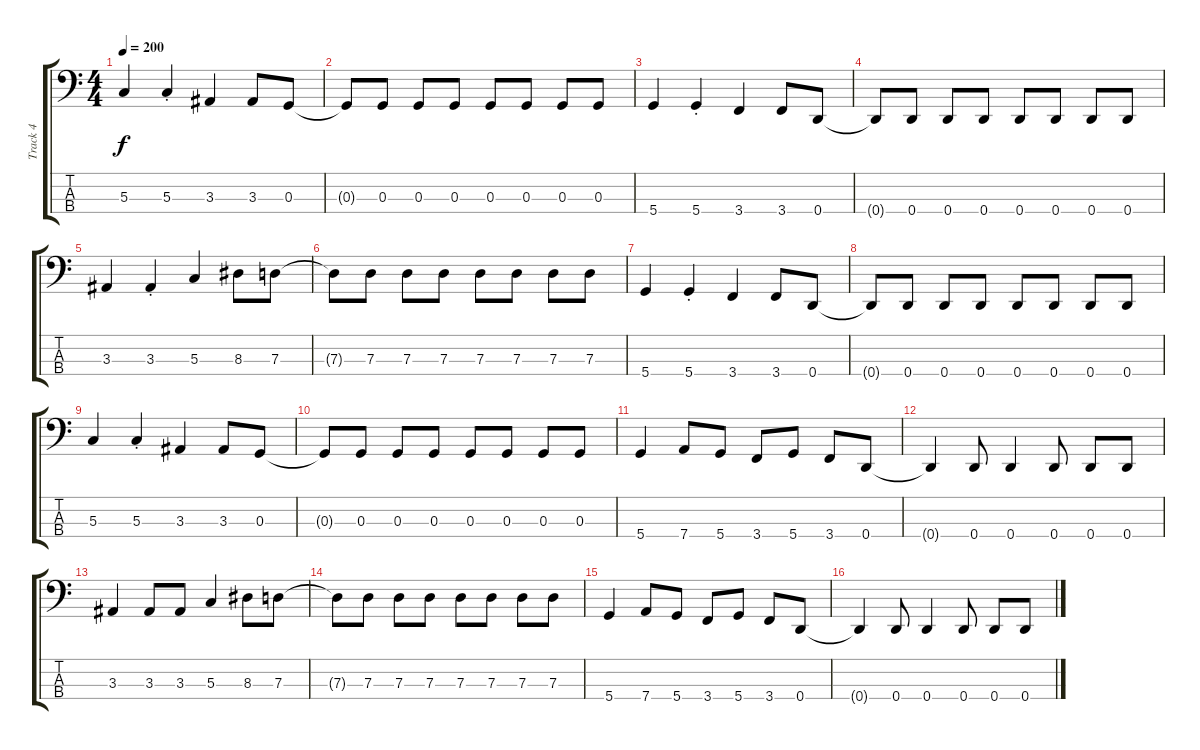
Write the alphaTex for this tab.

\track ("Track 4" "Track 4") {instrument electricbassfinger}
\staff {score tabs}
\tuning (F2 C2 G1 D1) {hide}
\ts (4 4)
\tempo 200
\clef f4
\ks c
5.3.4{dy f} 5.3{st}.4 3.3.4 3.3.8 0.3.8 |
0.3{t}.8 0.3.8 0.3.8 0.3.8 0.3.8 0.3.8 0.3.8 0.3.8 |
5.4.4 5.4{st}.4 3.4.4 3.4.8 0.4.8 |
0.4{t}.8 0.4.8 0.4.8 0.4.8 0.4.8 0.4.8 0.4.8 0.4.8 |
3.3.4 3.3{st}.4 5.3.4 8.3.8 7.3.8 |
7.3{t}.8 7.3.8 7.3.8 7.3.8 7.3.8 7.3.8 7.3.8 7.3.8 |
5.4.4 5.4{st}.4 3.4.4 3.4.8 0.4.8 |
0.4{t}.8 0.4.8 0.4.8 0.4.8 0.4.8 0.4.8 0.4.8 0.4.8 |
5.3.4 5.3{st}.4 3.3.4 3.3.8 0.3.8 |
0.3{t}.8 0.3.8 0.3.8 0.3.8 0.3.8 0.3.8 0.3.8 0.3.8 |
5.4.4 7.4.8 5.4.8 3.4.8 5.4.8 3.4.8 0.4.8 |
0.4{t}.4 0.4.8 0.4.4 0.4.8 0.4.8 0.4.8 |
3.3.4 3.3.8 3.3.8 5.3.4 8.3.8 7.3.8 |
7.3{t}.8 7.3.8 7.3.8 7.3.8 7.3.8 7.3.8 7.3.8 7.3.8 |
5.4.4 7.4.8 5.4.8 3.4.8 5.4.8 3.4.8 0.4.8 |
0.4{t}.4 0.4.8 0.4.4 0.4.8 0.4.8 0.4.8
